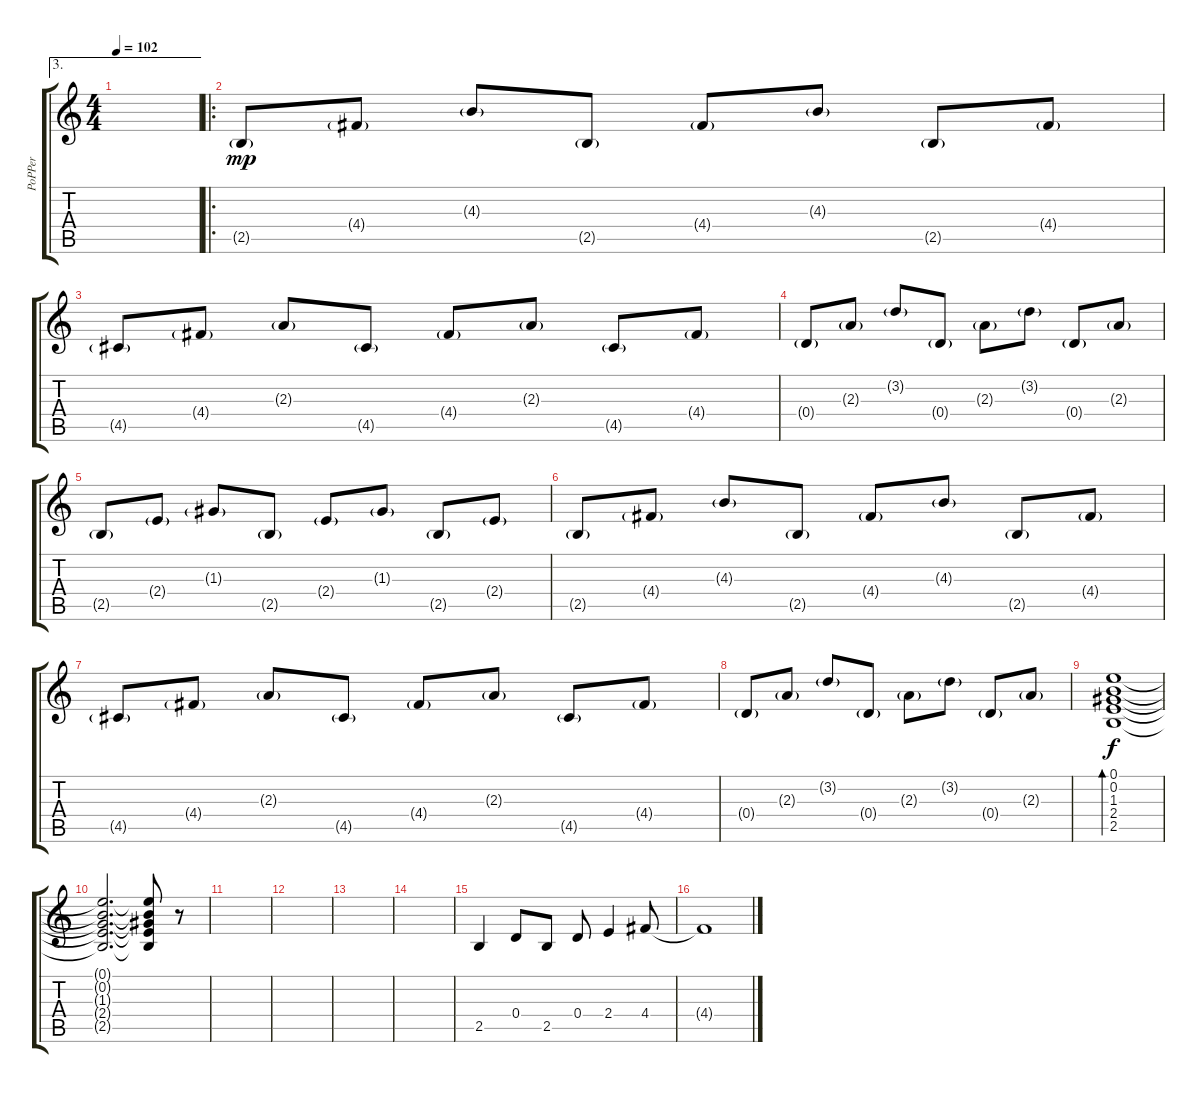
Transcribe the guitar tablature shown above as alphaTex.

\track ("PoPPer" "PoPPer") {instrument electricguitarclean}
\staff {score tabs}
\tuning (E4 B3 G3 D3 A2 E2) {hide}
\ae 3
\ts (4 4)
\tempo 102
\clef g2
\ks c
|
\ro
2.5{g}.8{dy mp} 4.4{g}.8 4.3{g}.8 2.5{g}.8 4.4{g}.8 4.3{g}.8 2.5{g}.8 4.4{g}.8 |
4.5{g}.8 4.4{g}.8 2.3{g}.8 4.5{g}.8 4.4{g}.8 2.3{g}.8 4.5{g}.8 4.4{g}.8 |
0.4{g}.8 2.3{g}.8 3.2{g}.8 0.4{g}.8 2.3{g}.8 3.2{g}.8 0.4{g}.8 2.3{g}.8 |
2.5{g}.8 2.4{g}.8 1.3{g}.8 2.5{g}.8 2.4{g}.8 1.3{g}.8 2.5{g}.8 2.4{g}.8 |
2.5{g}.8 4.4{g}.8 4.3{g}.8 2.5{g}.8 4.4{g}.8 4.3{g}.8 2.5{g}.8 4.4{g}.8 |
4.5{g}.8 4.4{g}.8 2.3{g}.8 4.5{g}.8 4.4{g}.8 2.3{g}.8 4.5{g}.8 4.4{g}.8 |
0.4{g}.8 2.3{g}.8 3.2{g}.8 0.4{g}.8 2.3{g}.8 3.2{g}.8 0.4{g}.8 2.3{g}.8 |
(0.1 0.2 1.3 2.4 2.5).1{bd 120 dy f} |
(0.1{t} 0.2{t} 1.3{t} 2.4{t} 2.5{t}).2{d} (0.1{t} 0.2{t} 1.3{t} 2.4{t} 2.5{t}).8 r.8 |
|
|
|
|
2.5.4 0.4.8 2.5.8 0.4.8 2.4.4 4.4.8 |
4.4{t}.1
